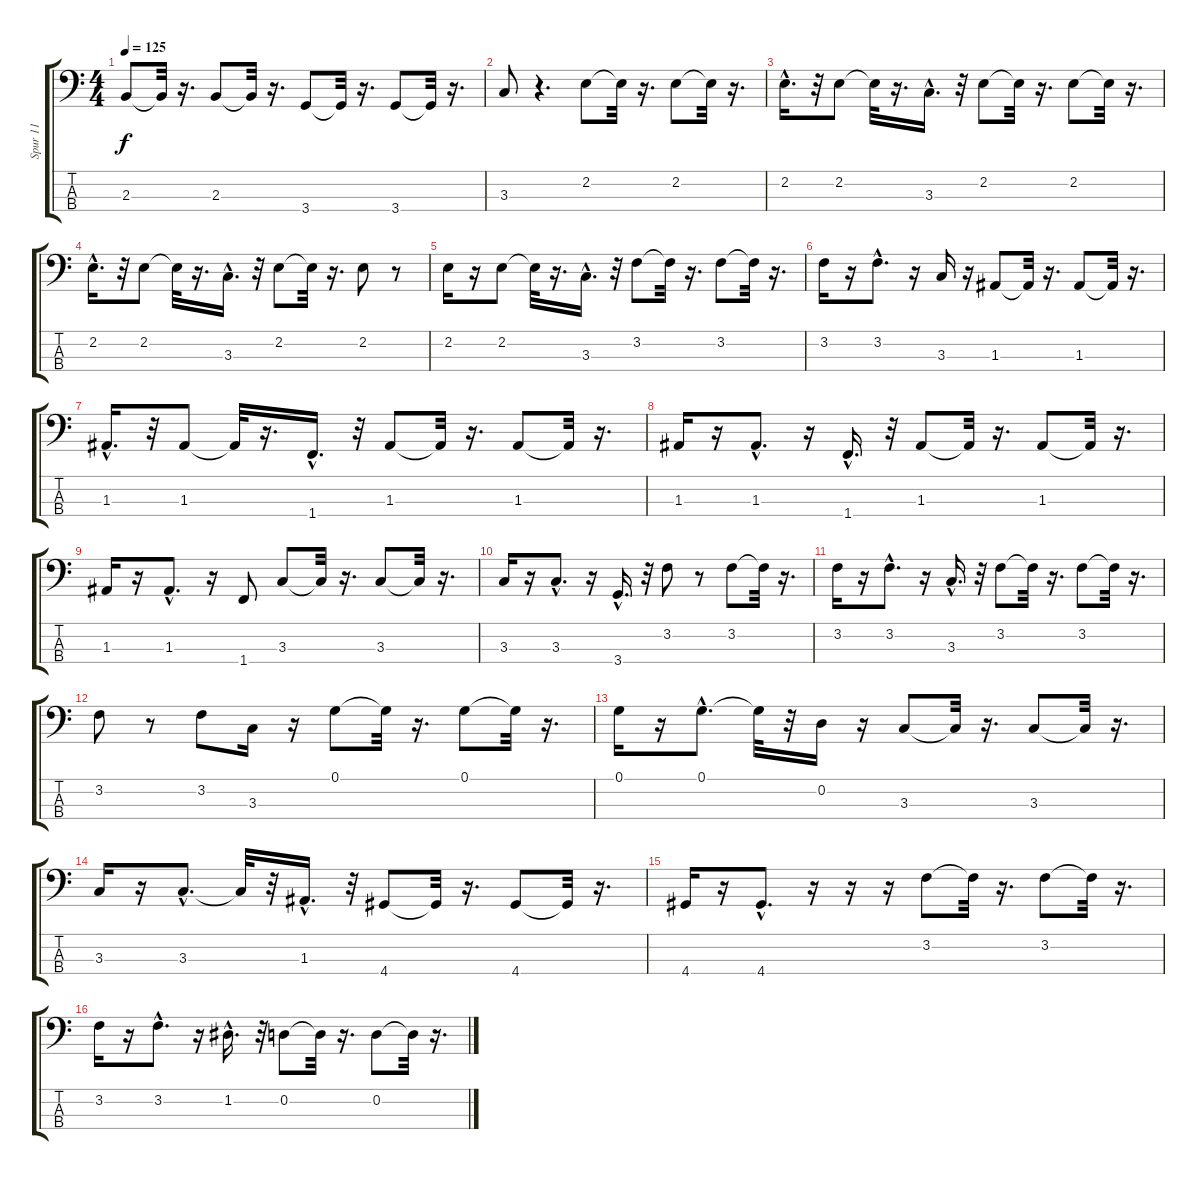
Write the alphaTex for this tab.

\track ("Spur 11" "Spur 11") {instrument electricbassfinger}
\staff {score tabs}
\tuning (G2 D2 A1 E1) {hide}
\ts (4 4)
\tempo 125
\clef f4
\ks c
2.3.8{dy f} 2.3{t}.32 r.16{d} 2.3.8 2.3{t}.32 r.16{d} 3.4.8 3.4{t}.32 r.16{d} 3.4.8 3.4{t}.32 r.16{d} |
3.3.8 r.4{d} 2.2.8 2.2{t}.32 r.16{d} 2.2.8 2.2{t}.32 r.16{d} |
2.2{hac}.16{d} r.32 2.2.8 2.2{t}.32 r.16{d} 3.3{hac}.16{d} r.32 2.2.8 2.2{t}.32 r.16{d} 2.2.8 2.2{t}.32 r.16{d} |
2.2{hac}.16{d} r.32 2.2.8 2.2{t}.32 r.16{d} 3.3{hac}.16{d} r.32 2.2.8 2.2{t}.32 r.16{d} 2.2.8 r.8 |
2.2.16 r.16 2.2.8 2.2{t}.32 r.16{d} 3.3{hac}.16{d} r.32 3.2.8 3.2{t}.32 r.16{d} 3.2.8 3.2{t}.32 r.16{d} |
3.2.16 r.16 3.2{hac}.8{d} r.16 3.3.16 r.16 1.3.8 1.3{t}.32 r.16{d} 1.3.8 1.3{t}.32 r.16{d} |
1.3{hac}.16{d} r.32 1.3.8 1.3{t}.32 r.16{d} 1.4{hac}.16{d} r.32 1.3.8 1.3{t}.32 r.16{d} 1.3.8 1.3{t}.32 r.16{d} |
1.3.16 r.16 1.3{hac}.8{d} r.16 1.4{hac}.16{d} r.32 1.3.8 1.3{t}.32 r.16{d} 1.3.8 1.3{t}.32 r.16{d} |
1.3.16 r.16 1.3{hac}.8{d} r.16 1.4.8 3.3.8 3.3{t}.32 r.16{d} 3.3.8 3.3{t}.32 r.16{d} |
3.3.16 r.16 3.3{hac}.8{d} r.16 3.4{hac}.16{d} r.32 3.2.8 r.8 3.2.8 3.2{t}.32 r.16{d} |
3.2.16 r.16 3.2{hac}.8{d} r.16 3.3{hac}.16{d} r.32 3.2.8 3.2{t}.32 r.16{d} 3.2.8 3.2{t}.32 r.16{d} |
3.2.8 r.8 3.2.8 3.3.16 r.16 0.1.8 0.1{t}.32 r.16{d} 0.1.8 0.1{t}.32 r.16{d} |
0.1.16 r.16 0.1{hac}.8{d} 0.1{t}.32 r.32 0.2.16 r.16 3.3.8 3.3{t}.32 r.16{d} 3.3.8 3.3{t}.32 r.16{d} |
3.3.16 r.16 3.3{hac}.8{d} 3.3{t}.32 r.32 1.3{hac}.16{d} r.32 4.4.8 4.4{t}.32 r.16{d} 4.4.8 4.4{t}.32 r.16{d} |
4.4.16 r.16 4.4{hac}.8{d} r.16 r.16 r.16 3.2.8 3.2{t}.32 r.16{d} 3.2.8 3.2{t}.32 r.16{d} |
3.2.16 r.16 3.2{hac}.8{d} r.16 1.2{hac}.16{d} r.32 0.2.8 0.2{t}.32 r.16{d} 0.2.8 0.2{t}.32 r.16{d}
